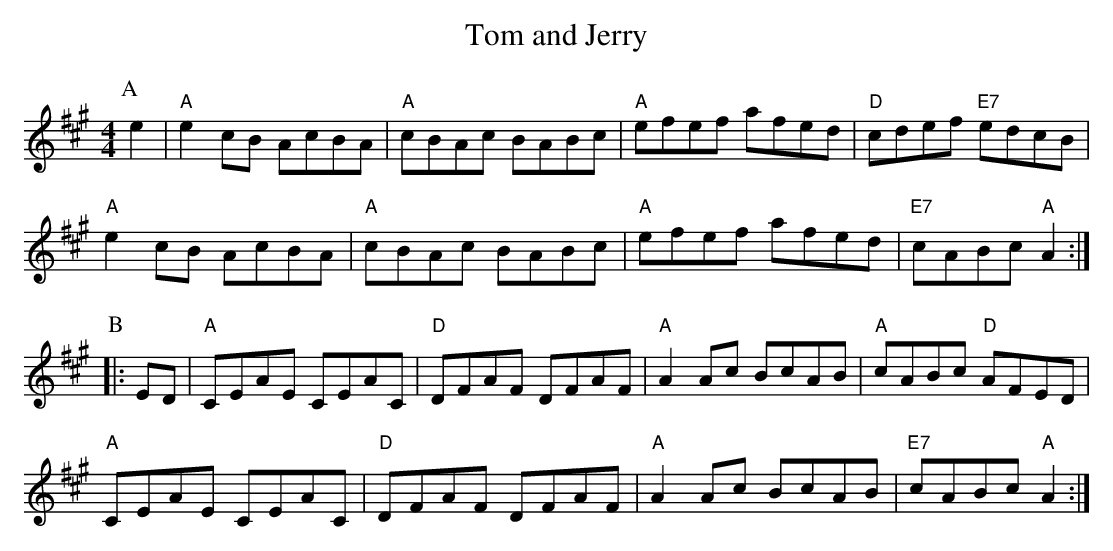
X:1
T:Tom and Jerry
M:4/4
L:1/4
K:A
P:A
e|"A"ec/2B/2 A/2c/2B/2A/2|"A"c/2B/2A/2c/2 B/2A/2B/2c/2|\
"A"e/2f/2e/2f/2 a/2f/2e/2d/2|"D"c/2d/2e/2f/2 "E7"e/2d/2c/2B/2|
"A"ec/2B/2 A/2c/2B/2A/2|"A"c/2B/2A/2c/2 B/2A/2B/2c/2|\
"A"e/2f/2e/2f/2 a/2f/2e/2d/2|"E7"c/2A/2B/2c/2 "A"A:|
P:B
|:E/2D/2|"A"C/2E/2A/2E/2 C/2E/2A/2C/2|"D"D/2F/2A/2F/2 D/2F/2A/2F/2|\
"A"AA/2c/2 B/2c/2A/2B/2|"A"c/2A/2B/2c/2 "D"A/2F/2E/2D/2|
"A"C/2E/2A/2E/2 C/2E/2A/2C/2|"D"D/2F/2A/2F/2 D/2F/2A/2F/2|\
"A"AA/2c/2 B/2c/2A/2B/2|"E7"c/2A/2B/2c/2 "A"A:|
